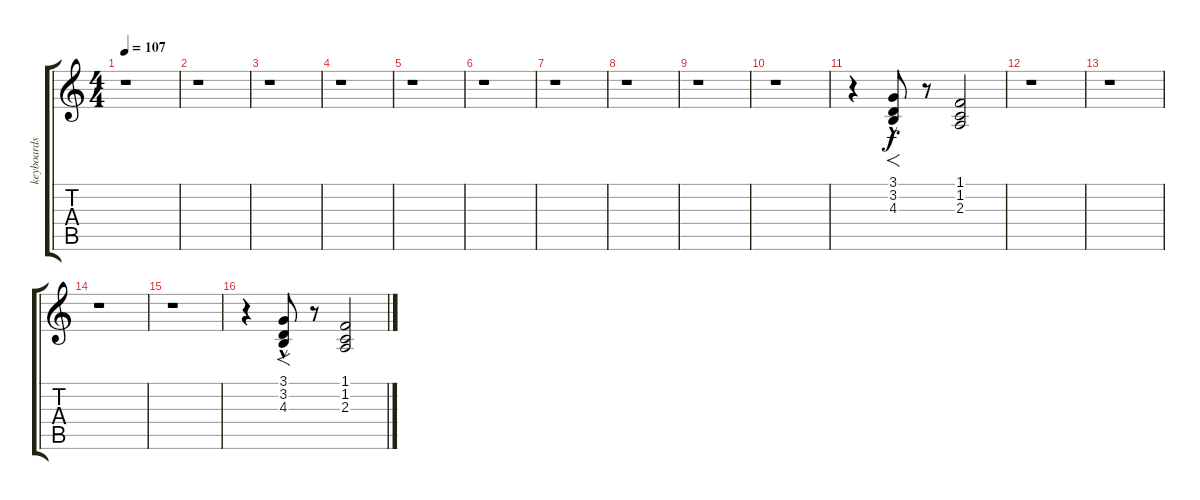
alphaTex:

\track ("keyboards" "keyboards") {instrument pad8sweep}
\staff {score tabs}
\tuning (E4 B3 G3 D3 A2 E2) {hide}
\ts (4 4)
\tempo 107
\clef g2
\ks c
r.1{dy f} |
r.1 |
r.1 |
r.1 |
r.1 |
r.1 |
r.1 |
r.1 |
r.1 |
r.1 |
r.4 (3.1{hac} 3.2{hac} 4.3{hac}).8{f} r.8 (1.1 1.2 2.3).2 |
r.1 |
r.1 |
r.1 |
r.1 |
r.4 (3.1{hac} 3.2{hac} 4.3{hac}).8{f} r.8 (1.1 1.2 2.3).2
